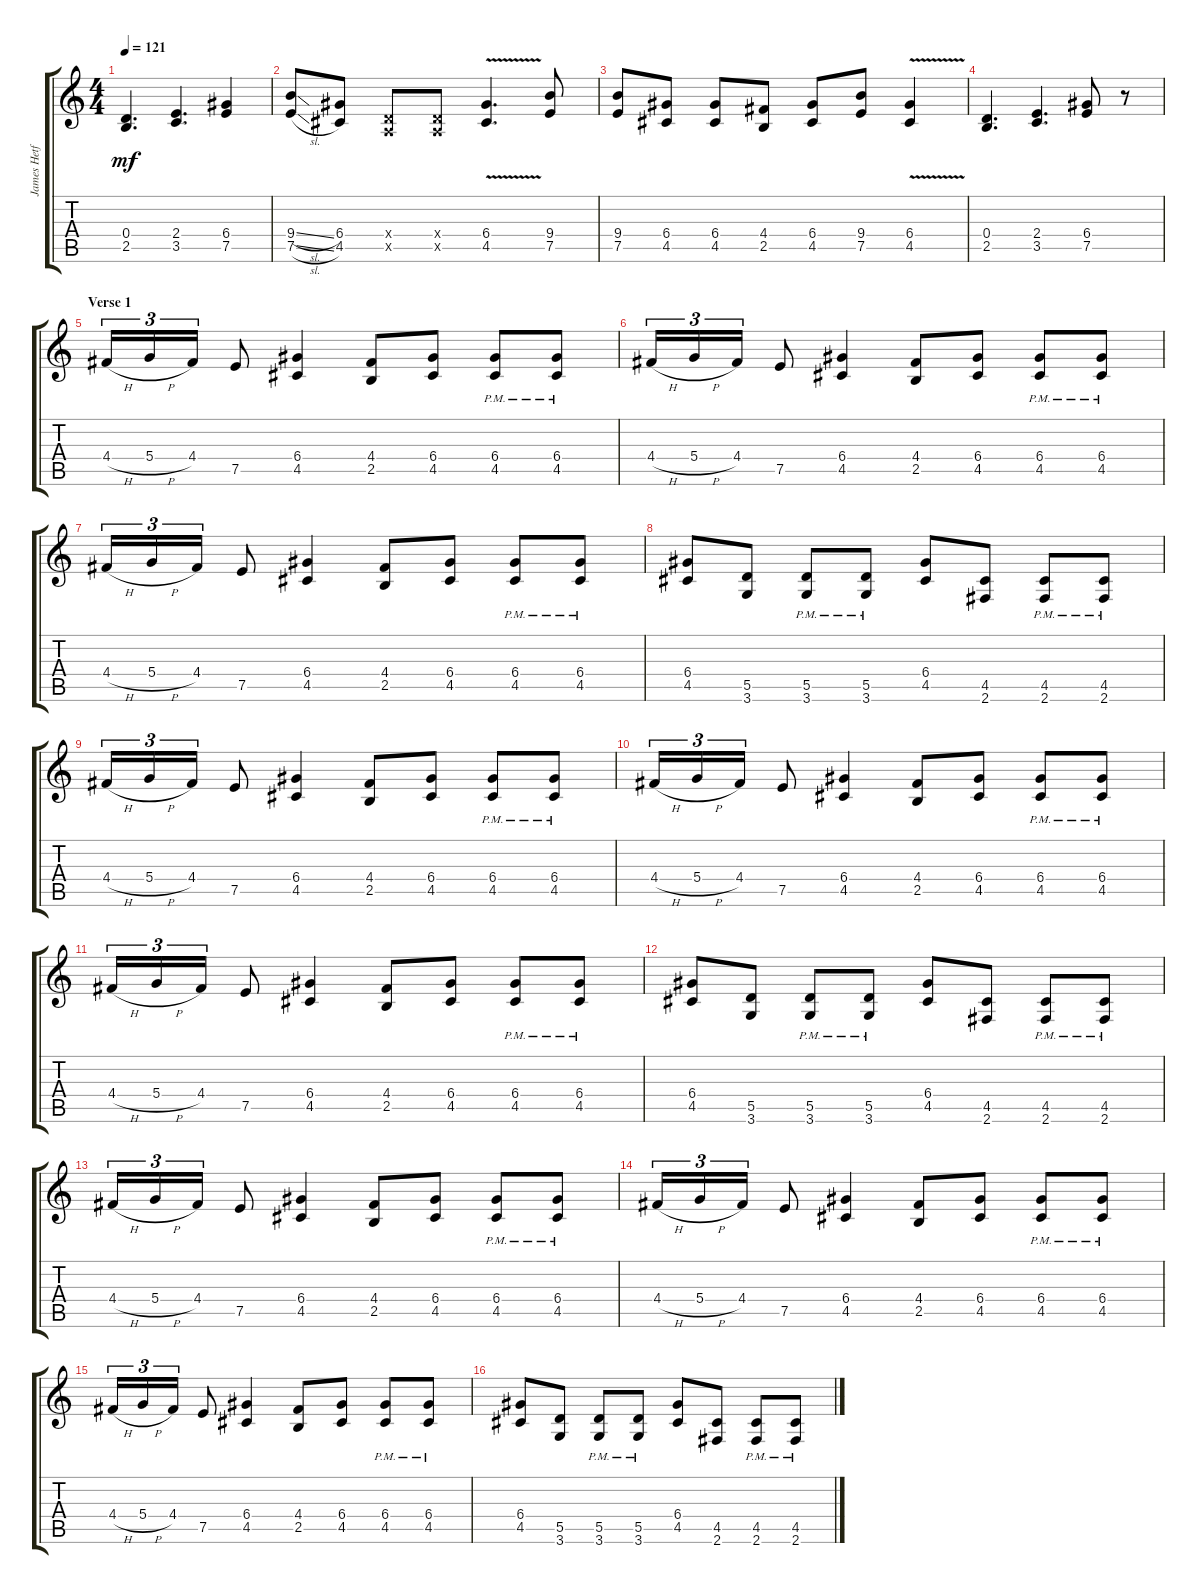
\track ("James Hetfield" "James Hetf") {instrument distortionguitar}
\staff {score tabs}
\tuning (E4 B3 G3 D3 A2 E2) {hide}
\ts (4 4)
\tempo 121
\clef g2
\ks c
(0.4 2.5).4{d dy mf} (2.4 3.5).4{d} (6.4 7.5).4 |
(9.4{sl} 7.5{sl}).8 (6.4 4.5).8 (0.4{x} 0.5{x}).8 (0.4{x} 0.5{x}).8 (6.4{v} 4.5{v}).4{d} (9.4 7.5).8 |
(9.4 7.5).8 (6.4 4.5).8 (6.4 4.5).8 (4.4 2.5).8 (6.4 4.5).8 (9.4 7.5).8 (6.4{v} 4.5{v}).4 |
(0.4 2.5).4{d} (2.4 3.5).4{d} (6.4 7.5).8 r.8 |
\section ("" "Verse 1")
4.4{h}.16{tu (3 2)} 5.4{h}.16{tu (3 2)} 4.4.16{tu (3 2)} 7.5.8 (6.4 4.5).4 (4.4 2.5).8 (6.4 4.5).8 (6.4{pm} 4.5{pm}).8 (6.4{pm} 4.5{pm}).8 |
4.4{h}.16{tu (3 2)} 5.4{h}.16{tu (3 2)} 4.4.16{tu (3 2)} 7.5.8 (6.4 4.5).4 (4.4 2.5).8 (6.4 4.5).8 (6.4{pm} 4.5{pm}).8 (6.4{pm} 4.5{pm}).8 |
4.4{h}.16{tu (3 2)} 5.4{h}.16{tu (3 2)} 4.4.16{tu (3 2)} 7.5.8 (6.4 4.5).4 (4.4 2.5).8 (6.4 4.5).8 (6.4{pm} 4.5{pm}).8 (6.4{pm} 4.5{pm}).8 |
(6.4 4.5).8 (5.5 3.6).8 (5.5{pm} 3.6{pm}).8 (5.5{pm} 3.6{pm}).8 (6.4 4.5).8 (4.5 2.6).8 (4.5{pm} 2.6{pm}).8 (4.5{pm} 2.6{pm}).8 |
4.4{h}.16{tu (3 2)} 5.4{h}.16{tu (3 2)} 4.4.16{tu (3 2)} 7.5.8 (6.4 4.5).4 (4.4 2.5).8 (6.4 4.5).8 (6.4{pm} 4.5{pm}).8 (6.4{pm} 4.5{pm}).8 |
4.4{h}.16{tu (3 2)} 5.4{h}.16{tu (3 2)} 4.4.16{tu (3 2)} 7.5.8 (6.4 4.5).4 (4.4 2.5).8 (6.4 4.5).8 (6.4{pm} 4.5{pm}).8 (6.4{pm} 4.5{pm}).8 |
4.4{h}.16{tu (3 2)} 5.4{h}.16{tu (3 2)} 4.4.16{tu (3 2)} 7.5.8 (6.4 4.5).4 (4.4 2.5).8 (6.4 4.5).8 (6.4{pm} 4.5{pm}).8 (6.4{pm} 4.5{pm}).8 |
(6.4 4.5).8 (5.5 3.6).8 (5.5{pm} 3.6{pm}).8 (5.5{pm} 3.6{pm}).8 (6.4 4.5).8 (4.5 2.6).8 (4.5{pm} 2.6{pm}).8 (4.5{pm} 2.6{pm}).8 |
4.4{h}.16{tu (3 2)} 5.4{h}.16{tu (3 2)} 4.4.16{tu (3 2)} 7.5.8 (6.4 4.5).4 (4.4 2.5).8 (6.4 4.5).8 (6.4{pm} 4.5{pm}).8 (6.4{pm} 4.5{pm}).8 |
4.4{h}.16{tu (3 2)} 5.4{h}.16{tu (3 2)} 4.4.16{tu (3 2)} 7.5.8 (6.4 4.5).4 (4.4 2.5).8 (6.4 4.5).8 (6.4{pm} 4.5{pm}).8 (6.4{pm} 4.5{pm}).8 |
4.4{h}.16{tu (3 2)} 5.4{h}.16{tu (3 2)} 4.4.16{tu (3 2)} 7.5.8 (6.4 4.5).4 (4.4 2.5).8 (6.4 4.5).8 (6.4{pm} 4.5{pm}).8 (6.4{pm} 4.5{pm}).8 |
(6.4 4.5).8 (5.5 3.6).8 (5.5{pm} 3.6{pm}).8 (5.5{pm} 3.6{pm}).8 (6.4 4.5).8 (4.5 2.6).8 (4.5{pm} 2.6{pm}).8 (4.5{pm} 2.6{pm}).8
